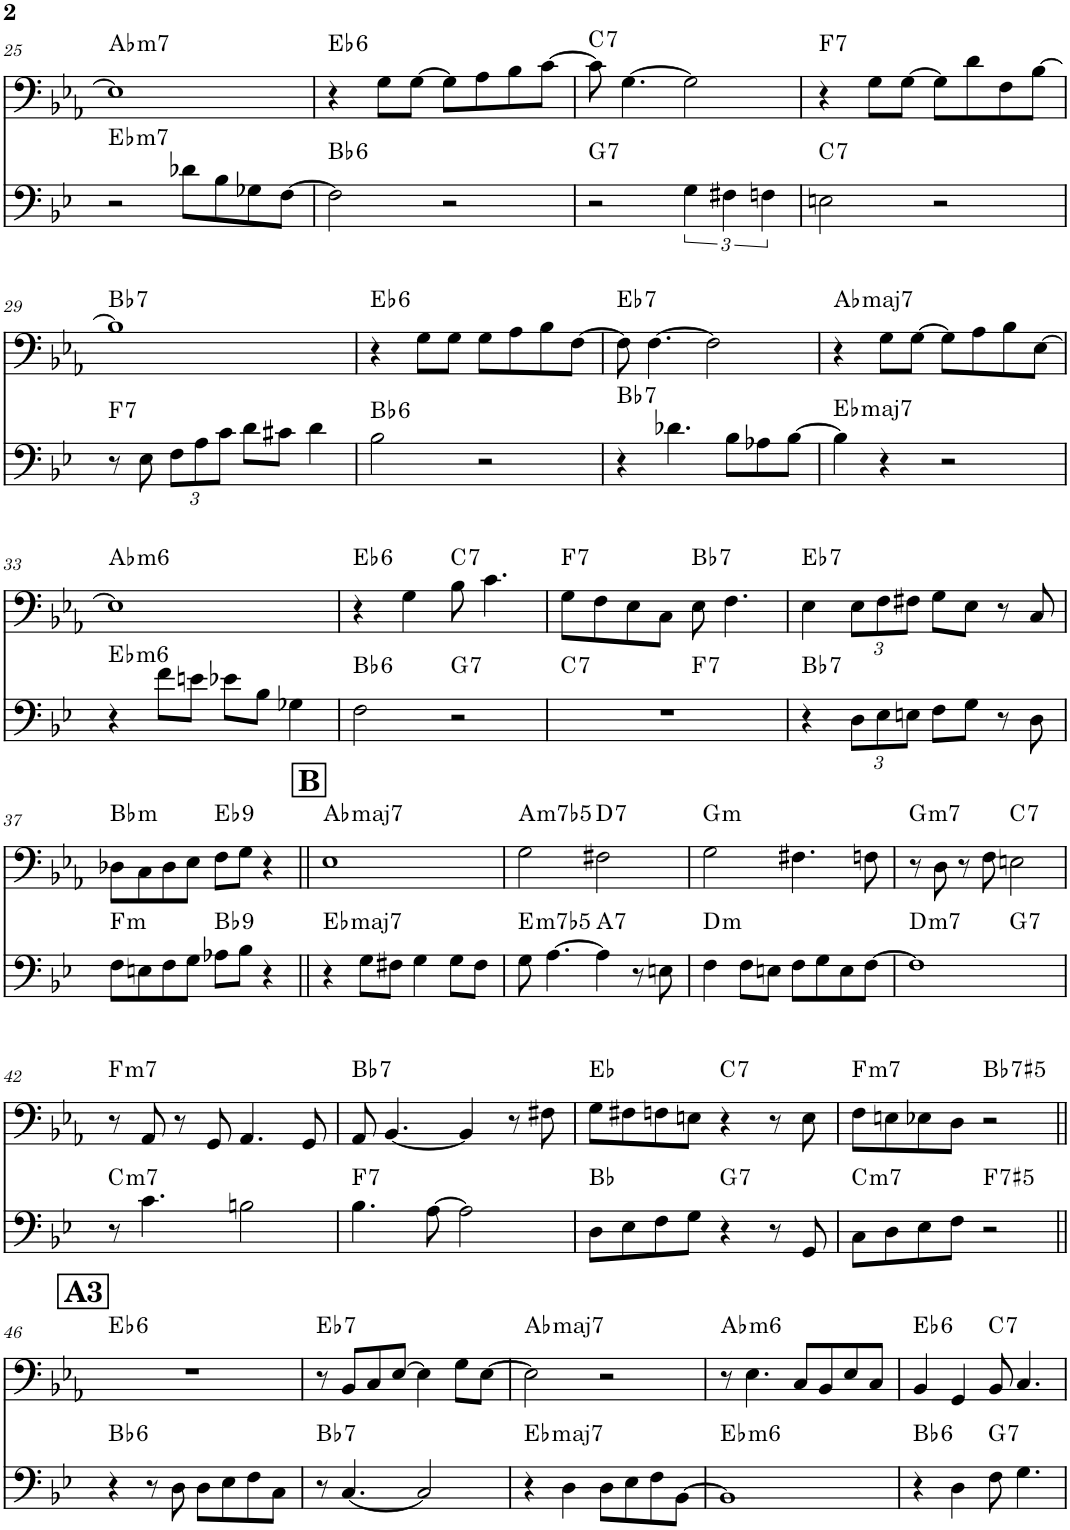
**kern	**harte	**kern	**harte
*part2	*part2	*part1	*part1
*staff2	*	*staff1	*
*I"Piano	*	*I"Piano, Piano	*
*I'Pno	*	*I'Pno	*
!!LO:PB:g=z
*clefF4	*	*clefF4	*
*Trd-3c-5	*	*	*
*k[b-e-]	*	*k[b-e-a-]	*
*M4/4	*	*M4/4	*
=25	=25	=25	=25
!	!LO:H:kt=m7	!	!LO:H:kt=m7
2r	Eb:min7	1E-]	Ab:min7
8d-X\L	.	.	.
8B-\	.	.	.
8G-X\	.	.	.
[8F\J	.	.	.
=26	=26	=26	=26
!	!LO:H:kt=6	!	!LO:H:kt=6
2F\]	Bb:maj6	4r	Eb:maj6
.	.	8G\L	.
.	.	[8G\J	.
2r	.	8G\L]	.
.	.	8A-\	.
.	.	8B-\	.
.	.	[8c\J	.
=27	=27	=27	=27
!	!LO:H:kt=7	!	!LO:H:kt=7
2r	G:7	8c\]	C:7
.	.	[4.G\	.
6G\	.	2G\]	.
6F#X\	.	.	.
6Fn\	.	.	.
=28	=28	=28	=28
!	!LO:H:kt=7	!	!LO:H:kt=7
2En\	C:7	4r	F:7
.	.	8G\L	.
.	.	[8G\J	.
2r	.	8G\L]	.
.	.	8d\	.
.	.	8F\	.
.	.	[8B-\J	.
!!LO:LB:g=z
=29	=29	=29	=29
!	!LO:H:kt=7	!	!LO:H:kt=7
8r	F:7	1B-]	Bb:7
8E-\	.	.	.
*Xbrackettup	*	*	*
12F\L	.	.	.
12A\	.	.	.
12c\J	.	.	.
8d\L	.	.	.
8c#X\J	.	.	.
4d\	.	.	.
=30	=30	=30	=30
!	!LO:H:kt=6	!	!LO:H:kt=6
2B-\	Bb:maj6	4r	Eb:maj6
.	.	8G\L	.
.	.	8G\J	.
2r	.	8G\L	.
.	.	8A-\	.
.	.	8B-\	.
.	.	[8F\J	.
=31	=31	=31	=31
!	!LO:H:kt=7	!	!LO:H:kt=7
4r	Bb:7	8F\]	Eb:7
.	.	[4.F\	.
4.d-X\	.	.	.
.	.	2F\]	.
8B-\L	.	.	.
8A-X\	.	.	.
[8B-\J	.	.	.
=32	=32	=32	=32
!	!LO:H:kt=maj7	!	!LO:H:kt=maj7
4B-\]	Eb:maj7	4r	Ab:maj7
4r	.	8G\L	.
.	.	[8G\J	.
2r	.	8G\L]	.
.	.	8A-\	.
.	.	8B-\	.
.	.	[8E-\J	.
!!LO:LB:g=z
=33	=33	=33	=33
!	!LO:H:kt=m6	!	!LO:H:kt=m6
4r	Eb:min6	1E-]	Ab:min6
8f\L	.	.	.
8en\J	.	.	.
8e-X\L	.	.	.
8B-\J	.	.	.
4G-X\	.	.	.
=34	=34	=34	=34
!	!LO:H:kt=6	!	!LO:H:kt=6
2F\	Bb:maj6	4r	Eb:maj6
.	.	4G\	.
!	!LO:H:kt=7	!	!LO:H:kt=7
2r	G:7	8B-\	C:7
.	.	4.c\	.
=35	=35	=35	=35
!	!LO:H:kt=7	!	!LO:H:kt=7
*^	*	*	*
1r	2ryy	C:7	8G\L	F:7
.	.	.	8F\	.
.	.	.	8E-\	.
.	.	.	8C\J	.
!	!	!LO:H:kt=7	!	!LO:H:kt=7
.	2ryy	F:7	8E-\	Bb:7
.	.	.	4.F\	.
=36	=36	=36	=36	=36
!	!	!LO:H:kt=7	!	!LO:H:kt=7
*v	*v	*	*	*
4r	Bb:7	4E-\	Eb:7
*	*	*Xbrackettup	*
12D\L	.	12E-\L	.
12E-\	.	12F\	.
12En\J	.	12F#X\J	.
8F\L	.	8G\L	.
8G\J	.	8E-\J	.
8r	.	8r	.
8D\	.	8C/	.
!!LO:LB:g=z
=37	=37	=37	=37
!	!LO:H:kt=m	!	!LO:H:kt=m
8F\L	F:min	8D-X\L	Bb:min
8En\	.	8C\	.
8F\	.	8D-\	.
8G\J	.	8E-\J	.
!	!LO:H:kt=9	!	!LO:H:kt=9
8A-X\L	Bb:9	8F\L	Eb:9
8B-\J	.	8G\J	.
4r	.	4r	.
!!LO:REH:place=s1:a:B:cj:fs=14:t=B
=38||	=38||	=38||	=38||
!	!LO:H:kt=maj7	!	!LO:H:kt=maj7
4r	Eb:maj7	1E-	Ab:maj7
8G\L	.	.	.
8F#X\J	.	.	.
4G\	.	.	.
8G\L	.	.	.
8F#\J	.	.	.
=39	=39	=39	=39
!	!LO:H:kt=m7b5	!	!LO:H:kt=m7b5
8G\	E:hdim7	2G\	A:hdim7
[4.A\	.	.	.
!	!LO:H:kt=7	!	!LO:H:kt=7
4A\]	A:7	2F#X\	D:7
8r	.	.	.
8En\	.	.	.
=40	=40	=40	=40
!	!LO:H:kt=m	!	!LO:H:kt=m
4F\	D:min	2G\	G:min
8F\L	.	.	.
8En\J	.	.	.
8F\L	.	4.F#X\	.
8G\	.	.	.
8E\	.	.	.
[8F\J	.	8Fn\	.
=41	=41	=41	=41
!	!LO:H:kt=m7	!	!LO:H:kt=m7
*^	*	*	*
1F]	2ryy	D:min7	8r	G:min7
.	.	.	8D\	.
.	.	.	8r	.
.	.	.	8F\	.
!	!	!LO:H:kt=7	!	!LO:H:kt=7
.	2ryy	G:7	2En\	C:7
!!LO:LB:g=z
=42	=42	=42	=42	=42
!	!	!LO:H:kt=m7	!	!LO:H:kt=m7
*v	*v	*	*	*
8r	C:min7	8r	F:min7
4.c\	.	8AA-/	.
.	.	8r	.
.	.	8GG/	.
2Bn\	.	4.AA-/	.
.	.	8GG/	.
=43	=43	=43	=43
!	!LO:H:kt=7	!	!LO:H:kt=7
4.B-\	F:7	8AA-/	Bb:7
.	.	[4.BB-/	.
[8A\	.	.	.
2A\]	.	4BB-/]	.
.	.	8r	.
.	.	8F#X\	.
=44	=44	=44	=44
8D\L	Bb:maj	8G\L	Eb:maj
8E-\	.	8F#X\	.
8F\	.	8Fn\	.
8G\J	.	8En\J	.
!	!LO:H:kt=7	!	!LO:H:kt=7
4r	G:7	4r	C:7
8r	.	8r	.
8GG/	.	8E\	.
=45	=45	=45	=45
!	!LO:H:kt=m7	!	!LO:H:kt=m7
8C\L	C:min7	8F\L	F:min7
8D\	.	8En\	.
8E-\	.	8E-X\	.
8F\J	.	8D\J	.
!	!LO:H:kt=7	!	!LO:H:kt=7
2r	F:(3,#5,b7)	2r	Bb:(3,#5,b7)
!!LO:LB:g=z
!!LO:REH:place=s1:a:B:cj:fs=14:t=A3
=46||	=46||	=46||	=46||
!	!LO:H:kt=6	!	!LO:H:kt=6
4r	Bb:maj6	1r	Eb:maj6
8r	.	.	.
8D\	.	.	.
8D\L	.	.	.
8E-\	.	.	.
8F\	.	.	.
8C\J	.	.	.
=47	=47	=47	=47
!	!LO:H:kt=7	!	!LO:H:kt=7
8r	Bb:7	8r	Eb:7
[4.C/	.	8BB-/L	.
.	.	8C/	.
.	.	[8E-/J	.
2C/]	.	4E-\]	.
.	.	8G\L	.
.	.	[8E-\J	.
=48	=48	=48	=48
!	!LO:H:kt=maj7	!	!LO:H:kt=maj7
4r	Eb:maj7	2E-\]	Ab:maj7
4D\	.	.	.
8D\L	.	2r	.
8E-\	.	.	.
8F\	.	.	.
[8BB-\J	.	.	.
=49	=49	=49	=49
!	!LO:H:kt=m6	!	!LO:H:kt=m6
1BB-]	Eb:min6	8r	Ab:min6
.	.	4.E-\	.
.	.	8C/L	.
.	.	8BB-/	.
.	.	8E-/	.
.	.	8C/J	.
=50	=50	=50	=50
!	!LO:H:kt=6	!	!LO:H:kt=6
4r	Bb:maj6	4BB-/	Eb:maj6
4D\	.	4GG/	.
!	!LO:H:kt=7	!	!LO:H:kt=7
8F\	G:7	8BB-/	C:7
4.G\	.	4.C/	.
=	=	=	=
*-	*-	*-	*-
